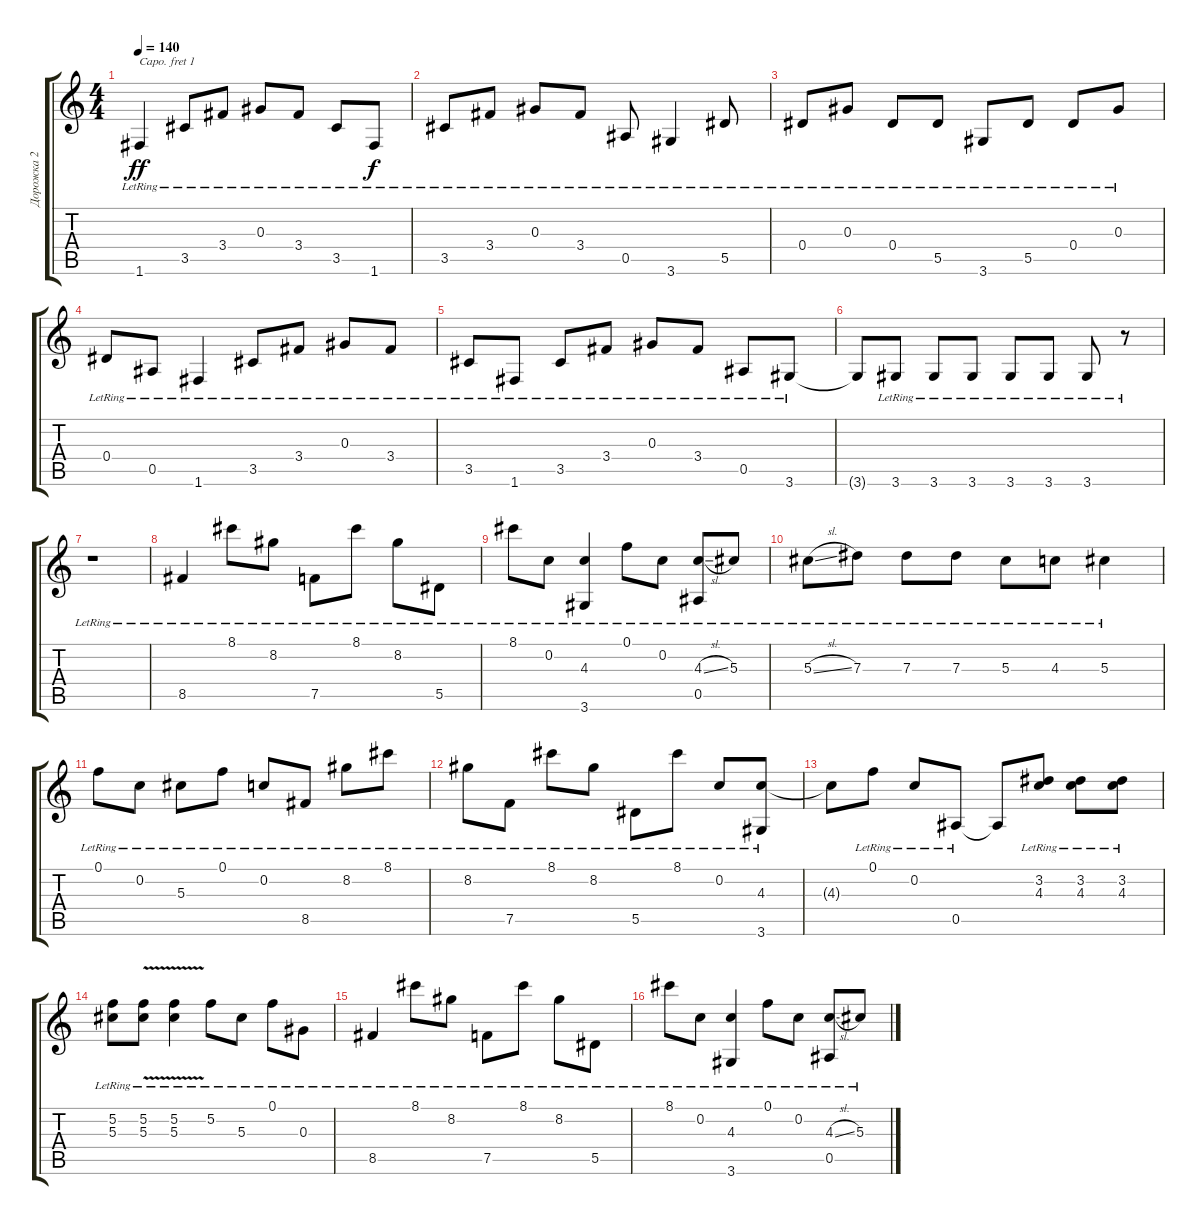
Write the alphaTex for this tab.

\track ("Дорожка 2" "Дорожка 2") {instrument acousticguitarsteel}
\staff {score tabs}
\capo 1
\tuning (E4 B3 G3 D3 A2 E2) {hide}
\ts (4 4)
\tempo 140
\clef g2
\ks c
1.6{lr}.4{dy ff} 3.5{lr}.8 3.4{lr}.8 0.3{lr}.8 3.4{lr}.8 3.5{lr}.8 1.6{lr}.8{dy f} |
3.5{lr}.8 3.4{lr}.8 0.3{lr}.8 3.4{lr}.8 0.5{lr}.8 3.6{lr}.4 5.5{lr}.8 |
0.4{lr}.8 0.3{lr}.8 0.4{lr}.8 5.5{lr}.8 3.6{lr}.8 5.5{lr}.8 0.4{lr}.8 0.3{lr}.8 |
0.4{lr}.8 0.5{lr}.8 1.6{lr}.4 3.5{lr}.8 3.4{lr}.8 0.3{lr}.8 3.4{lr}.8 |
3.5{lr}.8 1.6{lr}.8 3.5{lr}.8 3.4{lr}.8 0.3{lr}.8 3.4{lr}.8 0.5{lr}.8 3.6{lr}.8 |
3.6{t}.8 3.6{lr}.8 3.6{lr}.8 3.6{lr}.8 3.6{lr}.8 3.6{lr}.8 3.6{lr}.8 r.8 |
r.1 |
8.5{lr}.4 8.1{lr}.8 8.2{lr}.8 7.5{lr}.8 8.1{lr}.8 8.2{lr}.8 5.5{lr}.8 |
8.1{lr}.8 0.2{lr}.8 (4.3{lr} 3.6{lr}).4 0.1{lr}.8 0.2{lr}.8 (4.3{sl lr} 0.5{lr}).8 5.3{lr}.8 |
5.3{sl lr}.8 7.3{lr}.8 7.3{lr}.8 7.3{lr}.8 5.3{lr}.8 4.3{lr}.8 5.3{lr}.4 |
0.1{lr}.8 0.2{lr}.8 5.3{lr}.8 0.1{lr}.8 0.2{lr}.8 8.5{lr}.8 8.2{lr}.8 8.1{lr}.8 |
8.2{lr}.8 7.5{lr}.8 8.1{lr}.8 8.2{lr}.8 5.5{lr}.8 8.1{lr}.8 0.2{lr}.8 (4.3{lr} 3.6{lr}).8 |
4.3{t}.8 0.1{lr}.8 0.2{lr}.8 0.5{lr}.8 0.5{t}.8 (3.2{lr} 4.3{lr}).8 (3.2{lr} 4.3{lr}).8 (3.2{lr} 4.3{lr}).8 |
(5.2{lr} 5.3{lr}).8 (5.2{lr} 5.3{v lr}).8 (5.2{v lr} 5.3{lr}).4 5.2{lr}.8 5.3{lr}.8 0.1{lr}.8 0.3{lr}.8 |
8.5{lr}.4 8.1{lr}.8 8.2{lr}.8 7.5{lr}.8 8.1{lr}.8 8.2{lr}.8 5.5{lr}.8 |
8.1{lr}.8 0.2{lr}.8 (4.3{lr} 3.6{lr}).4 0.1{lr}.8 0.2{lr}.8 (4.3{sl lr} 0.5{lr}).8 5.3{lr}.8
